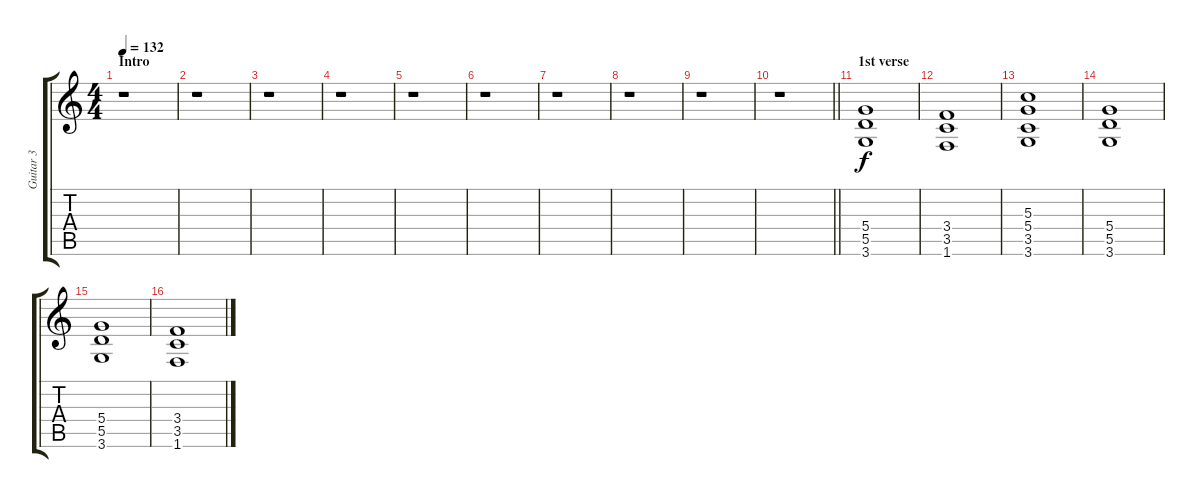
\track ("Guitar 3" "Guitar 3") {instrument distortionguitar}
\staff {score tabs}
\tuning (E4 B3 G3 D3 A2 E2) {hide}
\ts (4 4)
\section ("" "Intro")
\tempo 132
\clef g2
\ks c
r.1{dy f instrument distortionguitar} |
r.1 |
r.1 |
r.1 |
r.1 |
r.1 |
r.1 |
r.1 |
r.1 |
\barLineRight lightlight
r.1 |
\section ("" "1st verse")
(5.4 5.5 3.6).1 |
(3.4 3.5 1.6).1 |
(5.3 5.4 3.5 3.6).1 |
(5.4 5.5 3.6).1 |
(5.4 5.5 3.6).1 |
(3.4 3.5 1.6).1
